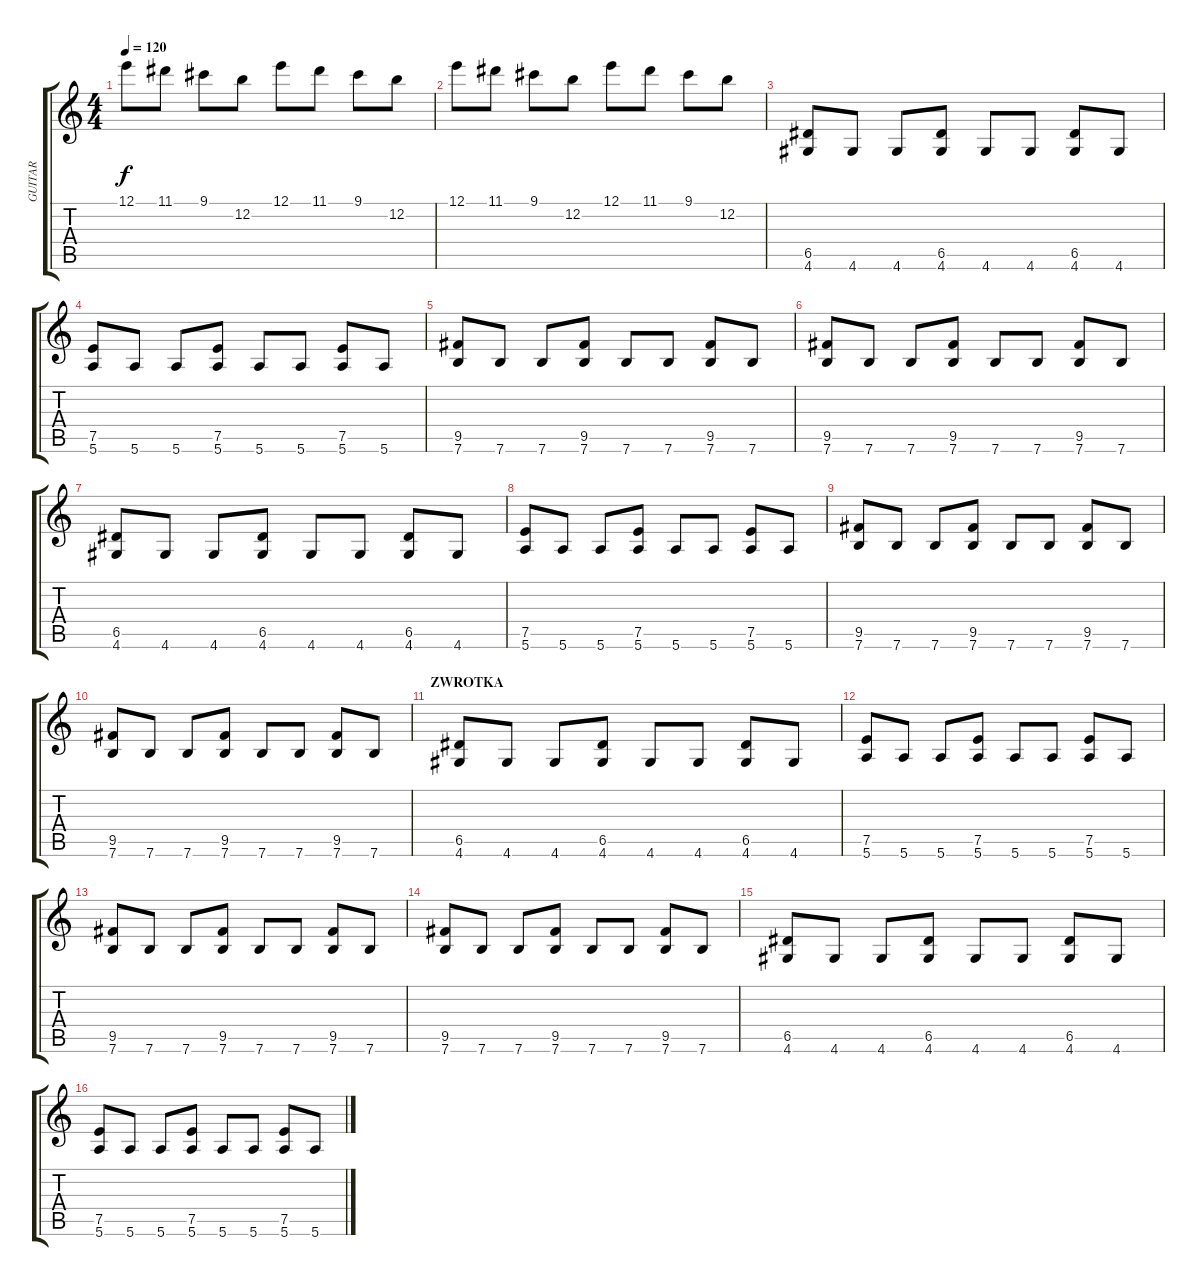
\track ("GUITAR" "GUITAR") {instrument distortionguitar}
\staff {score tabs}
\tuning (E4 B3 G3 D3 A2 E2) {hide}
\ts (4 4)
\tempo 120
\clef g2
\ks c
12.1.8{dy f} 11.1.8 9.1.8 12.2.8 12.1.8 11.1.8 9.1.8 12.2.8 |
12.1.8 11.1.8 9.1.8 12.2.8 12.1.8 11.1.8 9.1.8 12.2.8 |
(6.5 4.6).8 4.6.8 4.6.8 (6.5 4.6).8 4.6.8 4.6.8 (6.5 4.6).8 4.6.8 |
(7.5 5.6).8 5.6.8 5.6.8 (7.5 5.6).8 5.6.8 5.6.8 (7.5 5.6).8 5.6.8 |
(9.5 7.6).8 7.6.8 7.6.8 (9.5 7.6).8 7.6.8 7.6.8 (9.5 7.6).8 7.6.8 |
(9.5 7.6).8 7.6.8 7.6.8 (9.5 7.6).8 7.6.8 7.6.8 (9.5 7.6).8 7.6.8 |
(6.5 4.6).8 4.6.8 4.6.8 (6.5 4.6).8 4.6.8 4.6.8 (6.5 4.6).8 4.6.8 |
(7.5 5.6).8 5.6.8 5.6.8 (7.5 5.6).8 5.6.8 5.6.8 (7.5 5.6).8 5.6.8 |
(9.5 7.6).8 7.6.8 7.6.8 (9.5 7.6).8 7.6.8 7.6.8 (9.5 7.6).8 7.6.8 |
(9.5 7.6).8 7.6.8 7.6.8 (9.5 7.6).8 7.6.8 7.6.8 (9.5 7.6).8 7.6.8 |
\section ("" "ZWROTKA")
(6.5 4.6).8 4.6.8 4.6.8 (6.5 4.6).8 4.6.8 4.6.8 (6.5 4.6).8 4.6.8 |
(7.5 5.6).8 5.6.8 5.6.8 (7.5 5.6).8 5.6.8 5.6.8 (7.5 5.6).8 5.6.8 |
(9.5 7.6).8 7.6.8 7.6.8 (9.5 7.6).8 7.6.8 7.6.8 (9.5 7.6).8 7.6.8 |
(9.5 7.6).8 7.6.8 7.6.8 (9.5 7.6).8 7.6.8 7.6.8 (9.5 7.6).8 7.6.8 |
(6.5 4.6).8 4.6.8 4.6.8 (6.5 4.6).8 4.6.8 4.6.8 (6.5 4.6).8 4.6.8 |
(7.5 5.6).8 5.6.8 5.6.8 (7.5 5.6).8 5.6.8 5.6.8 (7.5 5.6).8 5.6.8
